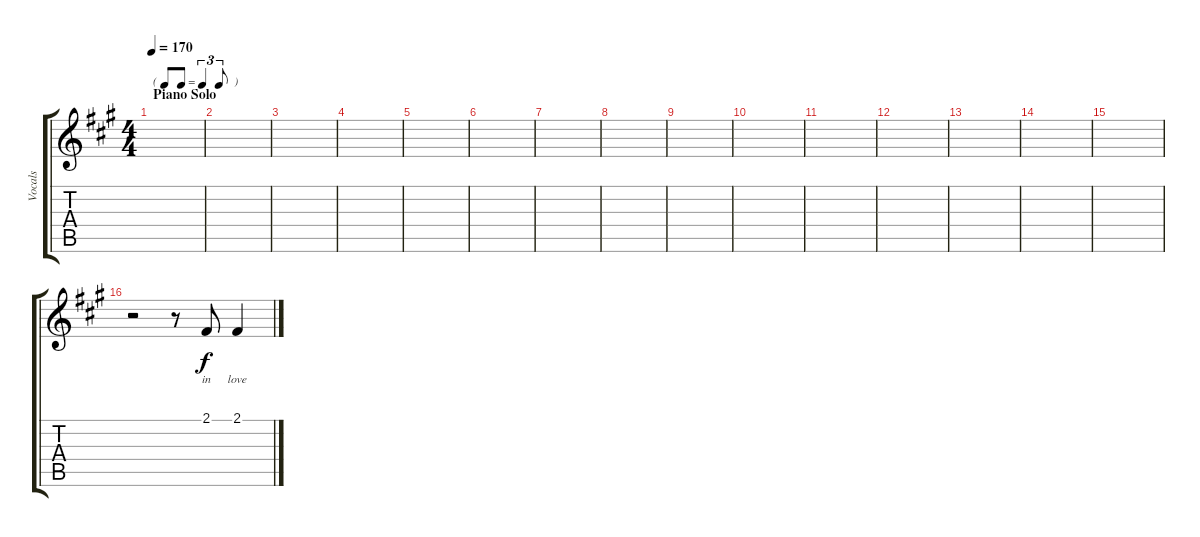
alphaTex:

\track ("Vocals" "Vocals") {instrument vibraphone}
\staff {score tabs}
\tuning (E4 B3 G3 D3 A2 E2) {hide}
\ts (4 4)
\tf triplet8th
\section ("" "Piano Solo")
\tempo 170
\clef g2
\ks a
|
|
|
|
|
|
|
|
|
|
|
|
|
|
|
r.2 r.8 2.1.8{lyrics (0 "in") lyrics (1 "") lyrics (2 "") lyrics (3 "") lyrics (4 "")} 2.1.4{lyrics (0 "love") lyrics (1 "") lyrics (2 "") lyrics (3 "") lyrics (4 "")}
